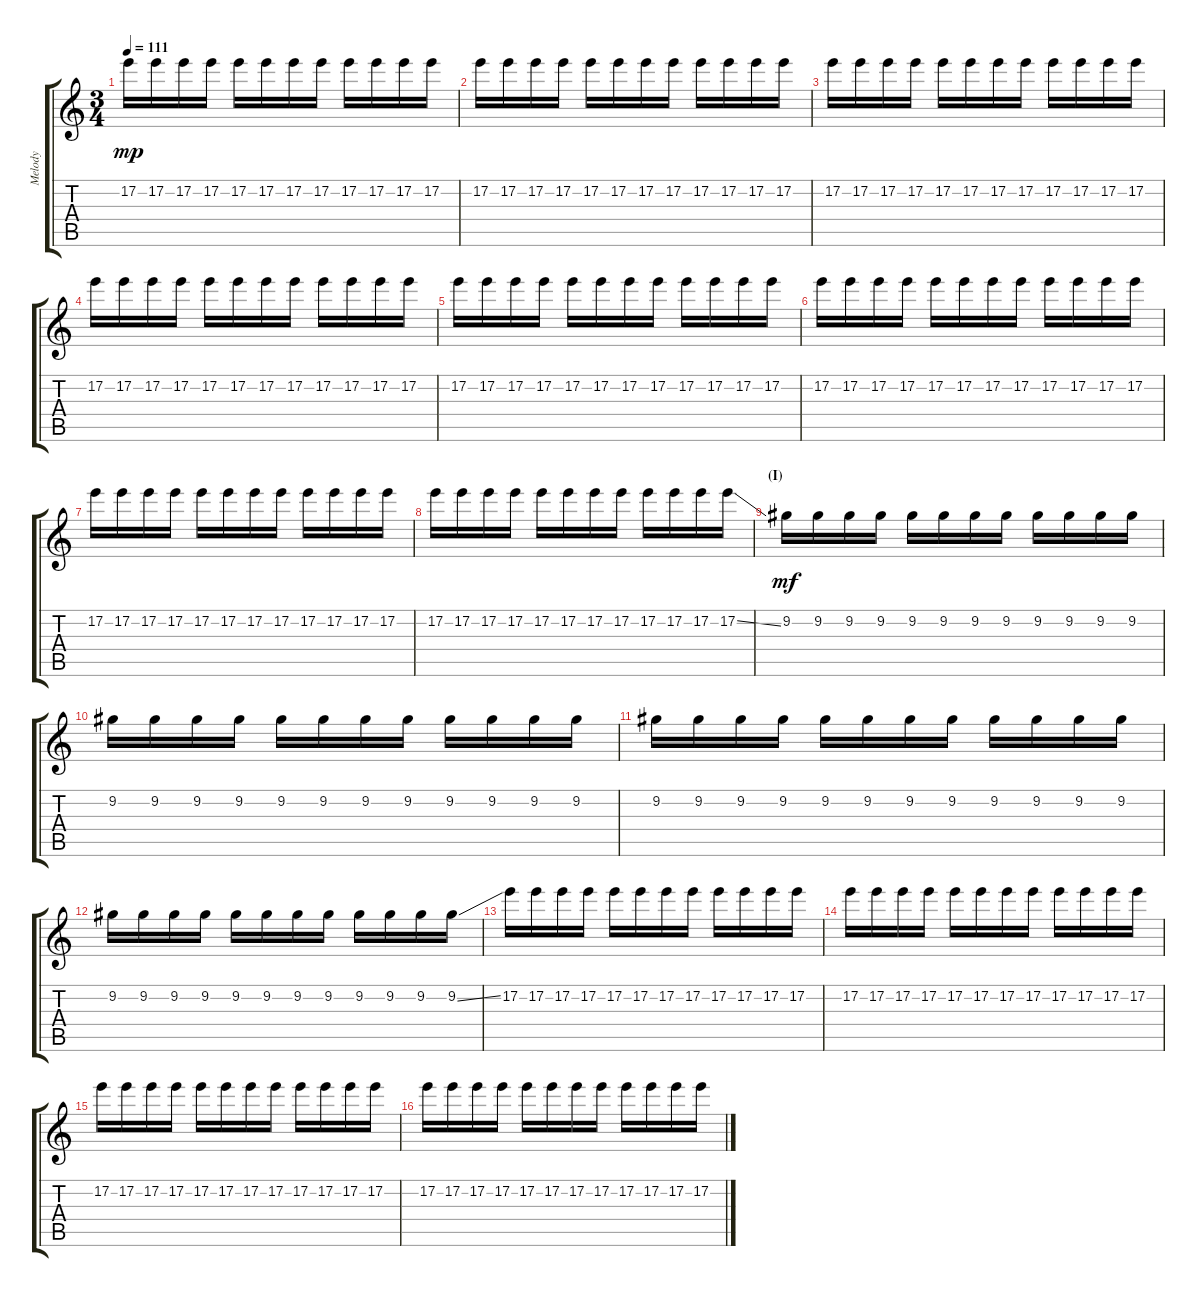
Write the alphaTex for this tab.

\track ("Melody" "Melody") {instrument electricguitarjazz}
\staff {score tabs}
\tuning (E4 B3 G3 D3 A2 E2) {hide}
\ts (3 4)
\tempo 111
\clef g2
\ks c
17.2.16{dy mp} 17.2.16 17.2.16 17.2.16 17.2.16 17.2.16 17.2.16 17.2.16 17.2.16 17.2.16 17.2.16 17.2.16 |
17.2.16 17.2.16 17.2.16 17.2.16 17.2.16 17.2.16 17.2.16 17.2.16 17.2.16 17.2.16 17.2.16 17.2.16 |
17.2.16 17.2.16 17.2.16 17.2.16 17.2.16 17.2.16 17.2.16 17.2.16 17.2.16 17.2.16 17.2.16 17.2.16 |
17.2.16 17.2.16 17.2.16 17.2.16 17.2.16 17.2.16 17.2.16 17.2.16 17.2.16 17.2.16 17.2.16 17.2.16 |
17.2.16 17.2.16 17.2.16 17.2.16 17.2.16 17.2.16 17.2.16 17.2.16 17.2.16 17.2.16 17.2.16 17.2.16 |
17.2.16 17.2.16 17.2.16 17.2.16 17.2.16 17.2.16 17.2.16 17.2.16 17.2.16 17.2.16 17.2.16 17.2.16 |
17.2.16 17.2.16 17.2.16 17.2.16 17.2.16 17.2.16 17.2.16 17.2.16 17.2.16 17.2.16 17.2.16 17.2.16 |
17.2.16 17.2.16 17.2.16 17.2.16 17.2.16 17.2.16 17.2.16 17.2.16 17.2.16 17.2.16 17.2.16 17.2{ss}.16 |
\section ("" "(I)")
9.2.16{dy mf} 9.2.16 9.2.16 9.2.16 9.2.16 9.2.16 9.2.16 9.2.16 9.2.16 9.2.16 9.2.16 9.2.16 |
9.2.16 9.2.16 9.2.16 9.2.16 9.2.16 9.2.16 9.2.16 9.2.16 9.2.16 9.2.16 9.2.16 9.2.16 |
9.2.16 9.2.16 9.2.16 9.2.16 9.2.16 9.2.16 9.2.16 9.2.16 9.2.16 9.2.16 9.2.16 9.2.16 |
9.2.16 9.2.16 9.2.16 9.2.16 9.2.16 9.2.16 9.2.16 9.2.16 9.2.16 9.2.16 9.2.16 9.2{ss}.16 |
17.2.16 17.2.16 17.2.16 17.2.16 17.2.16 17.2.16 17.2.16 17.2.16 17.2.16 17.2.16 17.2.16 17.2.16 |
17.2.16 17.2.16 17.2.16 17.2.16 17.2.16 17.2.16 17.2.16 17.2.16 17.2.16 17.2.16 17.2.16 17.2.16 |
17.2.16 17.2.16 17.2.16 17.2.16 17.2.16 17.2.16 17.2.16 17.2.16 17.2.16 17.2.16 17.2.16 17.2.16 |
17.2.16 17.2.16 17.2.16 17.2.16 17.2.16 17.2.16 17.2.16 17.2.16 17.2.16 17.2.16 17.2.16 17.2{ss}.16
